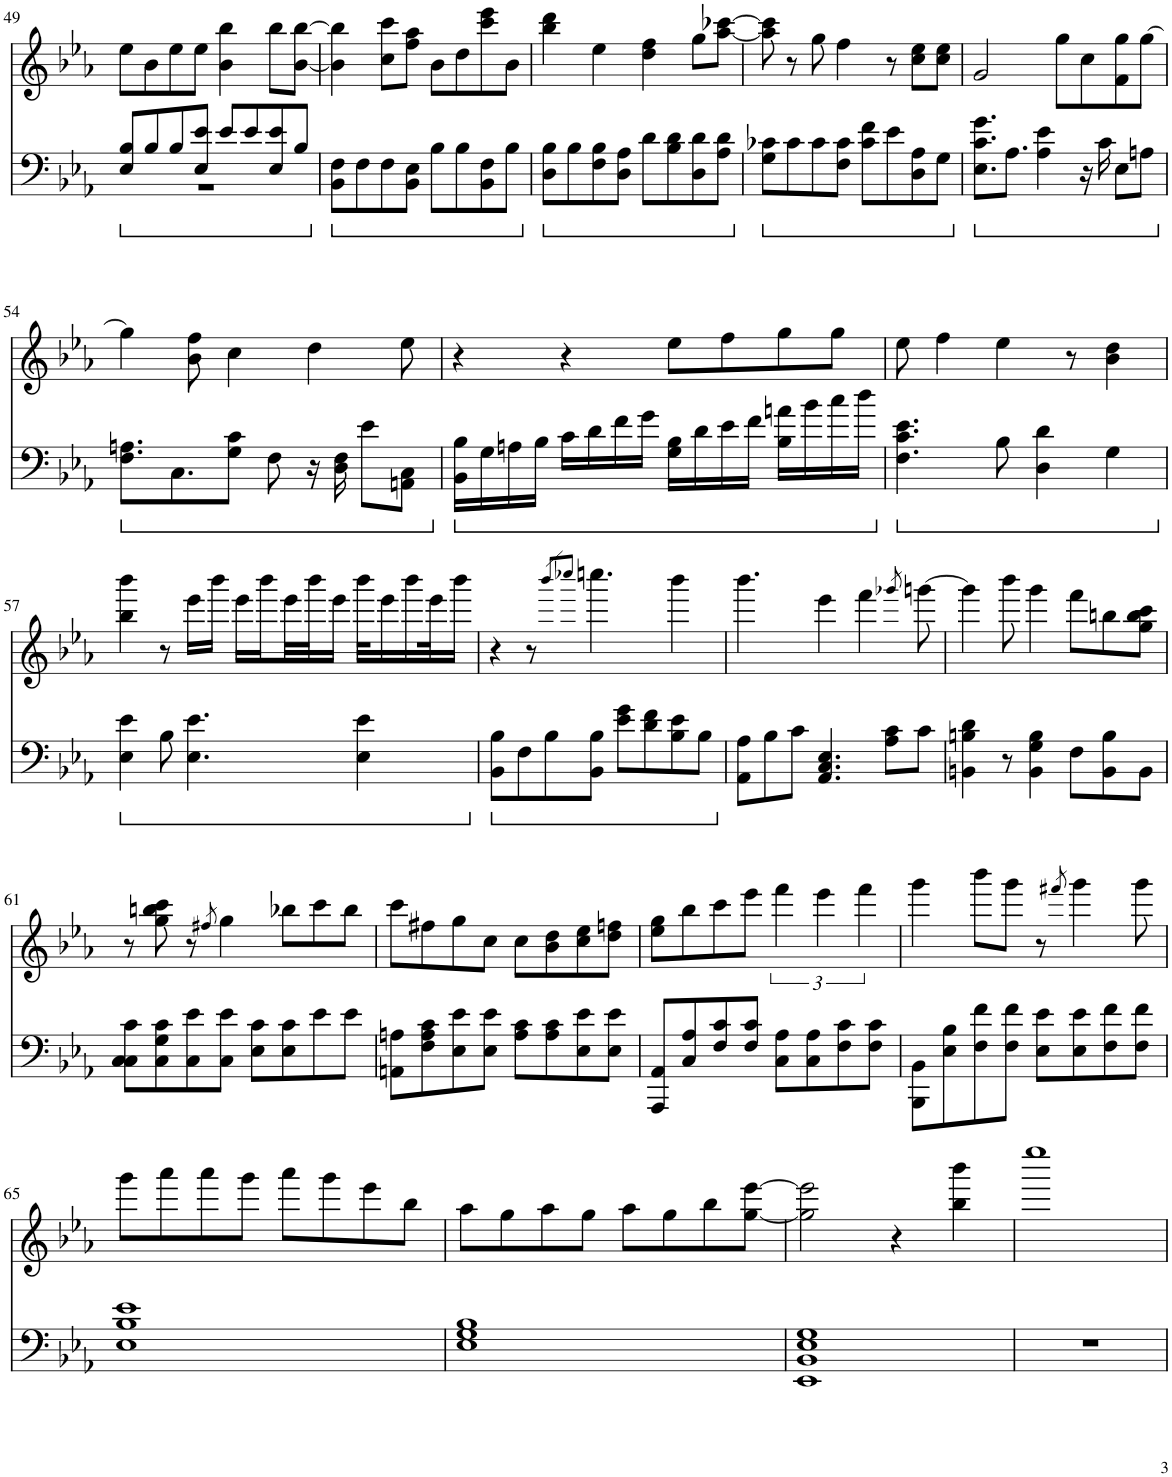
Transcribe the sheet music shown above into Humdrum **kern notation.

**kern	**kern
*part1	*part1
*staff2	*staff1
*I"piano	*
*I'Pno	*
!!LO:PB:g=z
*clefF4	*clefG2
*k[b-e-a-]	*k[b-e-a-]
*M4/4	*M4/4
=49	=49
*^	*
8E-/ 8B-/L	1r	8ee-\L
8B-/	.	8b-\
8B-/	.	8ee-\
8E-/ 8e-/J	.	8ee-\J
8e-/L	.	4b-\ 4bb-\
8e-/	.	.
8E-/ 8e-/	.	8bb-\L
8B-/J	.	[8b-\ [8bb-\J
*v	*v	*
=50	=50
8BB-\ 8F\L	4b-\] 4bb-\]
8F\	.
8F\	8cc\ 8ccc\L
8BB-\ 8E-\J	8ff\ 8aa-\J
8B-\L	8b-\L
8B-\	8dd\
8BB-\ 8F\	8ccc\ 8eee-\
8B-\J	8b-\J
=51	=51
8D\ 8B-\L	4bb-\ 4ddd\
8B-\	.
8F\ 8B-\	4ee-\
8D\ 8A-\J	.
8d\L	4dd\ 4ff\
8B-\ 8d\	.
8D\ 8d\	8gg\L
8A-\ 8d\J	[8aa-\ [8ccc-X\J
=52	=52
8G\ 8c-X\L	8aa-\] 8ccc-\]
8c-\	8r
8c-\	8gg\
8F\ 8c-\J	4ff\
8c-\ 8f\L	.
8e-\	8r
8D\ 8A-\	8cc\ 8ee-\L
8G\J	8cc\ 8ee-\J
=53	=53
8.E-\ 8.c\ 8.g\L	2g/
8.A-\J	.
4A-\ 4e-\	.
.	8gg\L
16r	8cc\
16c\	.
8E-\L	8f\ 8gg\
8An\J	[8gg\J
!!LO:LB:g=z
=54	=54
8.F\ 8.An\L	4gg\]
8.C\	.
.	8b-\ 8ff\
8G\ 8c\J	4cc\
8F\	.
16r	4dd\
16D\ 16F\	.
8e-\L	.
8AAn\ 8C\J	8ee-\
=55	=55
16BB-\ 16B-\LL	4r
16G\	.
16An\	.
16B-\JJ	.
16c\LL	4r
16d\	.
16f\	.
16g\JJ	.
16G\ 16B-\LL	8ee-\L
16d\	.
16e-\	8ff\
16f\JJ	.
16B-\ 16an\LL	8gg\
16b-\	.
16cc\	8gg\J
16dd\JJ	.
=56	=56
4.F\ 4.c\ 4.e-\	8ee-\
.	4ff\
8B-\	4ee-\
4D\ 4d\	.
.	8r
4G\	4b-\ 4dd\
!!LO:LB:g=z
=57	=57
4E-\ 4e-\	4bb-\ 4bbb-\
8B-\	8r
4.E-\ 4.e-\	16eee-\LL
.	16bbb-\JJ
.	16eee-\LL
.	16bbb-\
.	32eee-\L
.	32bbb-\J
.	16eee-\JJ
4E-\ 4e-\	32bbb-\KLL
.	16eee-\
.	16bbb-\
.	32eee-\K
.	16bbb-\JJ
=58	=58
8BB-\ 8B-\L	4r
8F\	.
8B-\	8r
.	8qbbb-/L
.	8qcccc-X/J
8BB-\ 8B-\J	4.ccccn\
8e-\ 8g\L	.
8d\ 8f\	.
8B-\ 8e-\	4bbb-\
8B-\J	.
=59	=59
8AA-\ 8A-\L	4.bbb-\
8B-\	.
8c\J	.
4.AA-/ 4.C/ 4.E-/	4eee-\
.	4fff\
8A-\ 8c\L	.
.	8qggg-X/
8c\J	[8gggn\
=60	=60
4BBn\ 4Bn\ 4d\	4ggg\]
8r	8bbb-\
4BB\ 4G\ 4B\	4ggg\
8F\L	8fff\L
8BB\ 8B\	8bbn\
8BB\J	8gg\ 8bb\ 8ccc\J
!!LO:LB:g=z
=61	=61
8C\ 8C\ 8c\L	8r
8C\ 8G\ 8c\	8gg\ 8bbn\ 8ccc\
8C\ 8e-\	8r
.	8qff#X/
8C\ 8e-\J	4gg\
8E-\ 8c\L	.
8E-\ 8c\	8bb-X\L
8e-\	8ccc\
8e-\J	8bb-\J
=62	=62
8AAn\ 8An\L	8ccc\L
8F\ 8A\ 8c\	8ff#X\
8E-\ 8e-\	8gg\
8E-\ 8e-\J	8cc\J
8A\ 8c\L	8cc\L
8A\ 8c\	8b-\ 8dd\
8E-\ 8e-\	8cc\ 8ee-\
8E-\ 8e-\J	8dd\ 8ffn\J
=63	=63
8AAA-/ 8AA-/L	8ee-\ 8gg\L
8C/ 8A-/	8bb-\
8F/ 8c/	8ccc\
8F/ 8c/J	8eee-\J
8C\ 8A-\L	6fff\
8C\ 8A-\	.
.	6eee-\
8F\ 8c\	.
.	6fff\
8F\ 8c\J	.
=64	=64
8BBB-\ 8BB-\L	4ggg\
8E-\ 8B-\	.
8F\ 8f\	8bbb-\L
8F\ 8f\J	8ggg\J
8E-\ 8e-\L	8r
.	8qfff#X/
8E-\ 8e-\	4ggg\
8F\ 8f\	.
8F\ 8f\J	8ggg\
!!LO:LB:g=z
=65	=65
1E- 1B- 1e-	8ggg\L
.	8aaa-\
.	8aaa-\
.	8ggg\J
.	8aaa-\L
.	8ggg\
.	8eee-\
.	8bb-\J
=66	=66
1E- 1G 1B-	8aa-\L
.	8gg\
.	8aa-\
.	8gg\J
.	8aa-\L
.	8gg\
.	8bb-\
.	[8gg\ [8eee-\J
=67	=67
1EE- 1BB- 1E- 1G	2gg\] 2eee-\]
.	4r
.	4bb-\ 4bbb-\
=68	=68
1r	1eeee-
=	=
*-	*-
